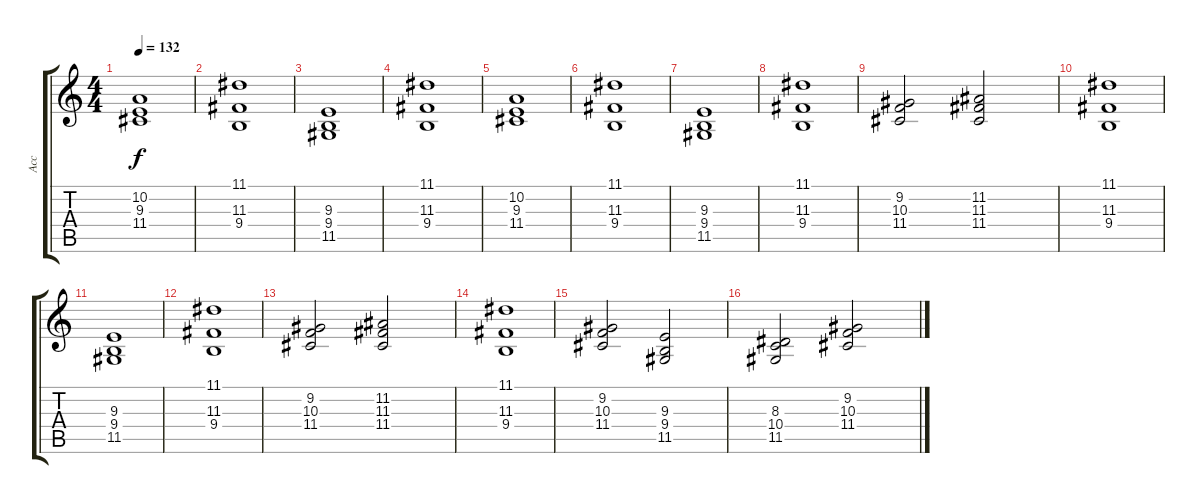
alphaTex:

\track ("Acc" "Acc") {instrument accordion}
\staff {score tabs}
\tuning (E4 B3 G3 D3 A2 E2) {hide}
\ts (4 4)
\tempo 132
\clef g2
\ks c
(10.2 9.3 11.4).1{dy f} |
(11.1 11.3 9.4).1 |
(9.3 9.4 11.5).1 |
(11.1 11.3 9.4).1 |
(10.2 9.3 11.4).1 |
(11.1 11.3 9.4).1 |
(9.3 9.4 11.5).1 |
(11.1 11.3 9.4).1 |
(9.2 10.3 11.4).2 (11.2 11.3 11.4).2 |
(11.1 11.3 9.4).1 |
(9.3 9.4 11.5).1 |
(11.1 11.3 9.4).1 |
(9.2 10.3 11.4).2 (11.2 11.3 11.4).2 |
(11.1 11.3 9.4).1 |
(9.2 10.3 11.4).2 (9.3 9.4 11.5).2 |
(8.3 10.4 11.5).2 (9.2 10.3 11.4).2
